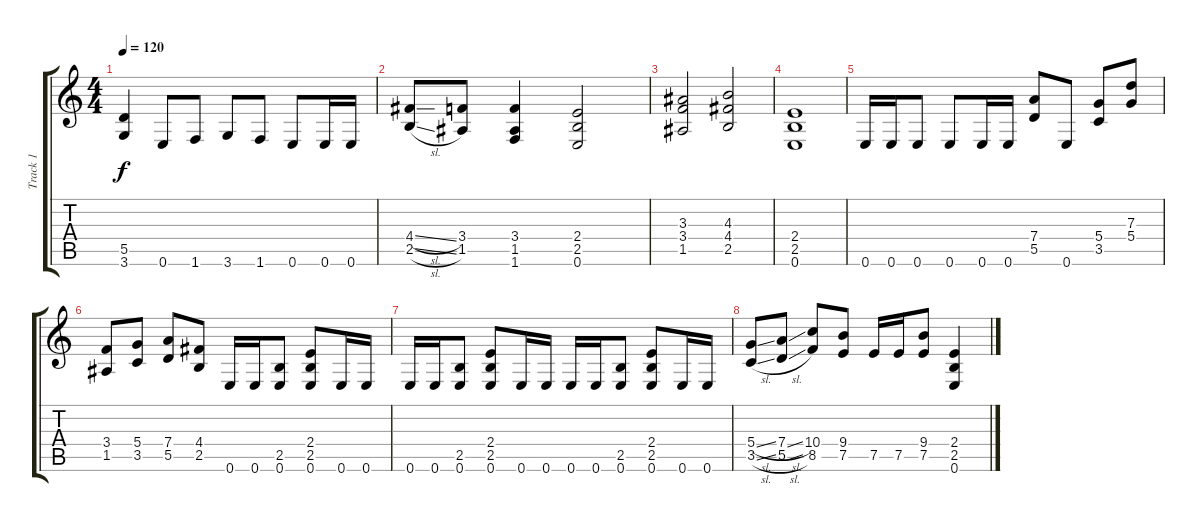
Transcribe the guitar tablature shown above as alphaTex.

\track ("Track 1" "Track 1") {instrument distortionguitar}
\staff {score tabs}
\tuning (E4 B3 G3 D3 A2 E2) {hide}
\ts (4 4)
\tempo 120
\clef g2
\ks c
(5.5 3.6).4{dy f} 0.6.8 1.6.8 3.6.8 1.6.8 0.6.8 0.6.16 0.6.16 |
(4.4{sl} 2.5{sl}).8 (3.4 1.5).8 (3.4 1.5 1.6).4 (2.4 2.5 0.6).2 |
(3.3 3.4 1.5).2 (4.3 4.4 2.5).2 |
(2.4 2.5 0.6).1 |
0.6.16 0.6.16 0.6.8 0.6.8 0.6.16 0.6.16 (7.4 5.5).8 0.6.8 (5.4 3.5).8 (7.3 5.4).8 |
(3.4 1.5).8 (5.4 3.5).8 (7.4 5.5).8 (4.4 2.5).8 0.6.16 0.6.16 (2.5 0.6).8 (2.4 2.5 0.6).8 0.6.16 0.6.16 |
0.6.16 0.6.16 (2.5 0.6).8 (2.4 2.5 0.6).8 0.6.16 0.6.16 0.6.16 0.6.16 (2.5 0.6).8 (2.4 2.5 0.6).8 0.6.16 0.6.16 |
(5.4{sl} 3.5{sl}).8 (7.4{sl} 5.5{sl}).8 (10.4 8.5).8 (9.4 7.5).8 7.5.16 7.5.16 (9.4 7.5).8 (2.4 2.5 0.6).4
